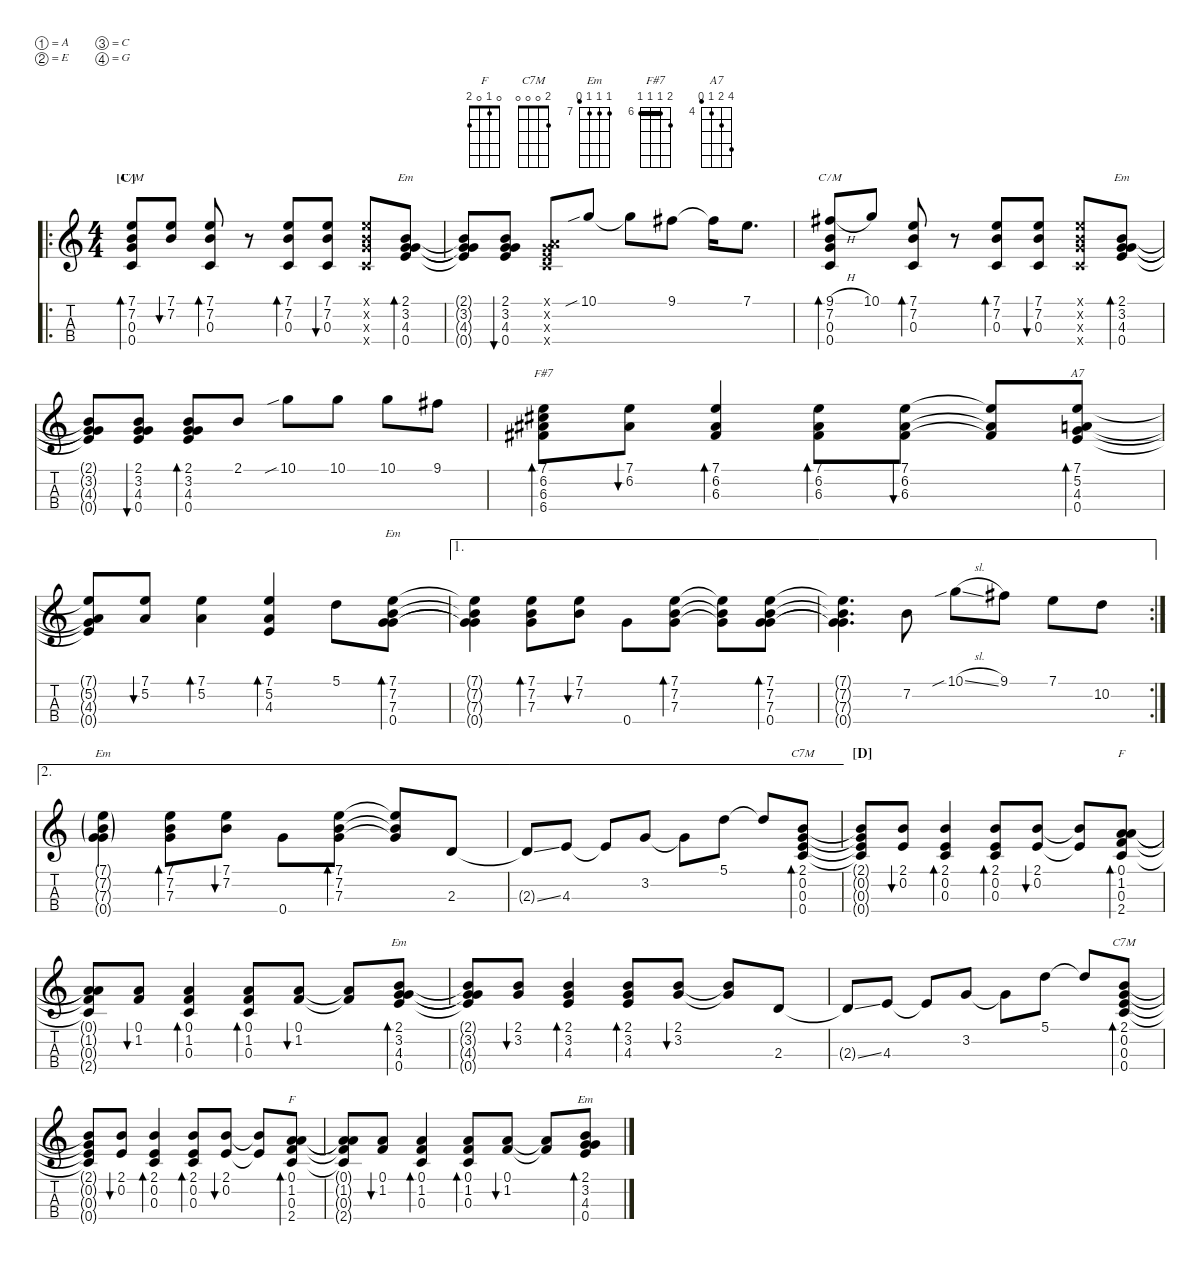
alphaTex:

\defaultSystemsLayout 4
\hideDynamics
\bracketExtendMode nobrackets
\otherSystemsTrackNameOrientation horizontal
\defaultBarNumberDisplay Hide
\track ("Ukulele" " ") {defaultSystemsLayout 4 instrument acousticguitarnylon}
\staff {score tabs}
\tuning (A4 E4 C4 G4)
\displaytranspose 0
\chord ("F" 0 1 0 2)
\chord ("C7M" 7 7 6 6) {firstfret 7 barre 7}
\chord ("Em" 2 3 4 0)
\chord ("F#7" 7 6 6 6) {firstfret 6 barre (6 6)}
\chord ("A7" 7 5 4 3) {firstfret 4}
\chord ("Em" 7 7 7 6) {firstfret 7}
\chord ("C7M" 2 0 0 0)
\ro
\ts (4 4)
\section ("C" "")
\tempo (120 hide)
\clef g2
\ks c
(7.1 0.3 0.4 7.2).8{bd 51 ch "C7M" dy mf beam Up} (7.1 7.2).8{bu 51 beam Up} (7.1 7.2 0.3).8{bd 50 beam Up} r.8{beam Up} (0.3 7.2 7.1).8{bd 51 beam Up} (0.3 7.1 7.2).8{bu 49 beam Up} (7.1{x} 7.2{x} 0.3{x} 0.4{x}).8{beam Up} (4.3 0.4 3.2 2.1).8{bd 48 ch "Em" beam Up} |
(2.1{t} 4.3{t} 3.2{t} 0.4{t}).8{beam Up} (4.3 0.4 3.2 2.1).8{bu 47 beam Up} (0.2{x} 0.1{x} 0.3{x} 0.4{x}).8{beam Up} 10.1{sib}.8{beam Up} 10.1{t}.8{beam Down} 9.1{acc #}.8{beam Down} 9.1{t acc #}.16{beam Down} 7.1.8{d beam Down} |
(0.3 0.4 7.2 9.1{h acc #}).8{bd 46 ch "C7M" beam Up} 10.1.8{beam Up} (7.1 7.2 0.3).8{bd 44 beam Up} r.8{beam Up} (7.1 7.2 0.3).8{bd 44 beam Up} (7.1 7.2 0.3).8{bu 43 beam Up} (7.1{x} 7.2{x} 0.3{x} 0.4{x}).8{beam Up} (4.3 0.4 3.2 2.1).8{bd 48 ch "Em" beam Up} |
(2.1{t} 4.3{t} 3.2{t} 0.4{t}).8{beam Up} (4.3 0.4 3.2 2.1).8{bu 47 beam Up} (2.1 0.4 4.3 3.2).8{bd 51 beam Up} 2.1.8{beam Up} 10.1{sib}.8{beam Down} 10.1.8{beam Down} 10.1.8{beam Down} 9.1{acc #}.8{beam Down} |
(7.1 6.3{acc #} 6.2{acc #} 6.4{acc #}).8{bd 42 ch "F#7" beam Down} (7.1 6.2{acc #}).8{bu 41 beam Down} (7.1 6.2{acc #} 6.3{acc #}).4{bd 40 beam Up} (7.1 6.2{acc #} 6.3{acc #}).8{bd 39 beam Down} (7.1 6.2{acc #} 6.3{acc #}).8{bu 38 beam Down} (6.3{t acc #} 6.2{t acc #} 7.1{t}).8{beam Up} (0.4 5.2 4.3 7.1).8{bd 37 ch "A7" beam Up} |
(7.1{t} 5.2{t} 0.4{t} 4.3{t}).8{beam Up} (5.2 7.1).8{bu 36 beam Up} (5.2 7.1).4{bd 35 beam Down} (5.2 7.1 4.3).4{bd 34 beam Up} 5.1.8{beam Down} (7.1 7.2 7.3 0.4).8{bd 32 ch "Em" beam Down} |
\ae 1
(7.2{t} 7.3{t} 7.1{t} 0.4{t}).4{beam Down} (7.1 7.2 7.3).8{bd 32 beam Down} (7.1 7.2).8{bu 31 beam Down} 0.4.8{beam Down} (7.1 7.2 7.3).8{bd 32 beam Down} (7.3{t} 7.1{t} 7.2{t}).8{beam Down} (7.1 7.2 7.3 0.4).8{bd 32 beam Down} |
\ae 1
\rc 2
(7.3{t} 7.2{t} 7.1{t} 0.4{t}).4{d beam Down} 7.2.8{beam Down} 10.1{sib sl}.8{beam Down} 9.1{acc #}.8{beam Down} 7.1.8{beam Down} 10.2.8{beam Down} |
\ae 2
(7.2{g} 7.3{g} 7.1{g} 0.4{g}).4{ch "Em" dy ppp beam Down} (7.1 7.2 7.3).8{bd 32 dy mf beam Down} (7.1 7.2).8{bu 31 beam Down} 0.4.8{beam Down} (7.1 7.2 7.3).8{bd 32 beam Down} (7.3{t} 7.1{t} 7.2{t}).8{beam Up} 2.3.8{beam Up} |
\ae 2
2.3{ss t}.8{beam Up} 4.3.8{beam Up} 4.3{t}.8{beam Up} 3.2.8{beam Up} 3.2{t}.8{beam Down} 5.1.8{beam Down} 5.1{t}.8{beam Up} (2.1 0.4 0.2 0.3).8{bd 30 ch "C7M" beam Up} |
\section ("D" "")
(0.4{t} 0.3{t} 0.2{t} 2.1{t}).8{beam Up} (2.1 0.2).8{bu 30 beam Up} (0.3 0.2 2.1).4{bd 30 beam Up} (2.1 0.2 0.3).8{bd 30 beam Up} (2.1 0.2).8{bu 30 beam Up} (0.2{t} 2.1{t}).8{beam Up} (0.3 1.2 0.1 2.4).8{bd 30 ch "F" beam Up} |
(2.4{t} 0.3{t} 1.2{t} 0.1{t}).8{beam Up} (0.1 1.2).8{bu 30 beam Up} (0.1 1.2 0.3).4{bd 30 beam Up} (0.3 1.2 0.1).8{bd 30 beam Up} (0.1 1.2).8{bu 30 beam Up} (1.2{t} 0.1{t}).8{beam Up} (4.3 3.2 2.1 0.4).8{bd 30 ch "Em" beam Up} |
(0.4{t} 4.3{t} 3.2{t} 2.1{t}).8{beam Up} (2.1 3.2).8{bu 30 beam Up} (3.2 2.1 4.3).4{bd 30 beam Up} (4.3 3.2 2.1).8{bd 30 beam Up} (2.1 3.2).8{bu 30 beam Up} (3.2{t} 2.1{t}).8{beam Up} 2.3.8{beam Up} |
2.3{ss t}.8{beam Up} 4.3.8{beam Up} 4.3{t}.8{beam Up} 3.2.8{beam Up} 3.2{t}.8{beam Down} 5.1.8{beam Down} 5.1{t}.8{beam Up} (2.1 0.4 0.2 0.3).8{bd 30 ch "C7M" beam Up} |
(0.4{t} 0.3{t} 0.2{t} 2.1{t}).8{beam Up} (2.1 0.2).8{bu 30 beam Up} (0.3 0.2 2.1).4{bd 30 beam Up} (2.1 0.2 0.3).8{bd 30 beam Up} (2.1 0.2).8{bu 30 beam Up} (0.2{t} 2.1{t}).8{beam Up} (0.3 1.2 0.1 2.4).8{bd 30 ch "F" beam Up} |
(2.4{t} 0.3{t} 1.2{t} 0.1{t}).8{beam Up} (0.1 1.2).8{bu 30 beam Up} (0.1 1.2 0.3).4{bd 30 beam Up} (0.3 1.2 0.1).8{bd 30 beam Up} (0.1 1.2).8{bu 30 beam Up} (1.2{t} 0.1{t}).8{beam Up} (4.3 3.2 2.1 0.4).8{bd 30 ch "Em" beam Up}
